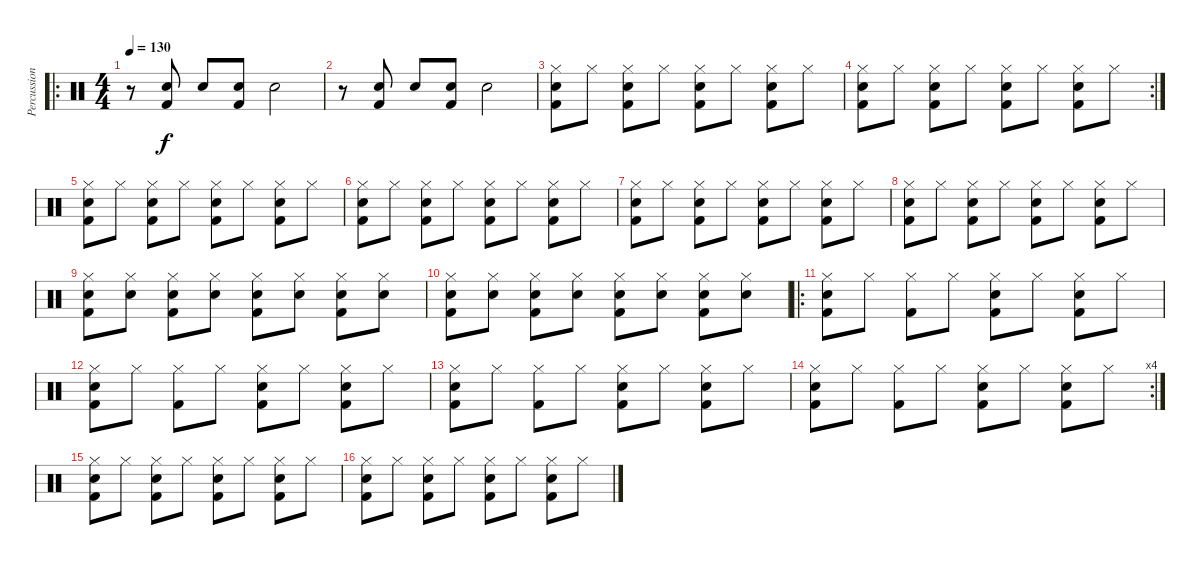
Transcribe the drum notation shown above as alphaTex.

\track ("Percussion" "Percussion") {instrument percussion}
\staff {score}
\articulation defaults
\ro
\ts (4 4)
\tempo 130
\clef neutral
\ks c
r.8{dy f volume 12} ("Snare (hit) 2" "Kick (hit) 2").8 "Snare (hit) 2".8 ("Snare (hit) 2" "Kick (hit) 2").8 "Snare (hit) 2".2 |
r.8 ("Snare (hit) 2" "Kick (hit) 2").8 "Snare (hit) 2".8 ("Snare (hit) 2" "Kick (hit) 2").8 "Snare (hit) 2".2 |
("Snare (hit) 2" "Hi-Hat (closed)" "Kick (hit) 2").8 "Hi-Hat (closed)".8 ("Snare (hit) 2" "Hi-Hat (closed)" "Kick (hit) 2").8 "Hi-Hat (closed)".8 ("Snare (hit) 2" "Hi-Hat (closed)" "Kick (hit) 2").8 "Hi-Hat (closed)".8 ("Snare (hit) 2" "Hi-Hat (closed)" "Kick (hit) 2").8 "Hi-Hat (closed)".8 |
\rc 2
("Snare (hit) 2" "Hi-Hat (closed)" "Kick (hit) 2").8 "Hi-Hat (closed)".8 ("Snare (hit) 2" "Hi-Hat (closed)" "Kick (hit) 2").8 "Hi-Hat (closed)".8 ("Snare (hit) 2" "Hi-Hat (closed)" "Kick (hit) 2").8 "Hi-Hat (closed)".8 ("Snare (hit) 2" "Hi-Hat (closed)" "Kick (hit) 2").8 "Hi-Hat (closed)".8 |
("Snare (hit) 2" "Hi-Hat (closed)" "Kick (hit) 2").8 "Hi-Hat (closed)".8 ("Snare (hit) 2" "Hi-Hat (closed)" "Kick (hit) 2").8 "Hi-Hat (closed)".8 ("Snare (hit) 2" "Hi-Hat (closed)" "Kick (hit) 2").8 "Hi-Hat (closed)".8 ("Snare (hit) 2" "Hi-Hat (closed)" "Kick (hit) 2").8 "Hi-Hat (closed)".8 |
("Snare (hit) 2" "Hi-Hat (closed)" "Kick (hit) 2").8 "Hi-Hat (closed)".8 ("Snare (hit) 2" "Hi-Hat (closed)" "Kick (hit) 2").8 "Hi-Hat (closed)".8 ("Snare (hit) 2" "Hi-Hat (closed)" "Kick (hit) 2").8 "Hi-Hat (closed)".8 ("Snare (hit) 2" "Hi-Hat (closed)" "Kick (hit) 2").8 "Hi-Hat (closed)".8 |
("Snare (hit) 2" "Hi-Hat (closed)" "Kick (hit) 2").8 "Hi-Hat (closed)".8 ("Snare (hit) 2" "Hi-Hat (closed)" "Kick (hit) 2").8 "Hi-Hat (closed)".8 ("Snare (hit) 2" "Hi-Hat (closed)" "Kick (hit) 2").8 "Hi-Hat (closed)".8 ("Snare (hit) 2" "Hi-Hat (closed)" "Kick (hit) 2").8 "Hi-Hat (closed)".8 |
("Snare (hit) 2" "Hi-Hat (closed)" "Kick (hit) 2").8 "Hi-Hat (closed)".8 ("Snare (hit) 2" "Hi-Hat (closed)" "Kick (hit) 2").8 "Hi-Hat (closed)".8 ("Snare (hit) 2" "Hi-Hat (closed)" "Kick (hit) 2").8 "Hi-Hat (closed)".8 ("Snare (hit) 2" "Hi-Hat (closed)" "Kick (hit) 2").8 "Hi-Hat (closed)".8 |
("Hi-Hat (closed)" "Snare (hit) 2" "Kick (hit) 2").8 ("Hi-Hat (closed)" "Snare (hit) 2").8 ("Hi-Hat (closed)" "Snare (hit) 2" "Kick (hit) 2").8 ("Hi-Hat (closed)" "Snare (hit) 2").8 ("Hi-Hat (closed)" "Snare (hit) 2" "Kick (hit) 2").8 ("Hi-Hat (closed)" "Snare (hit) 2").8 ("Hi-Hat (closed)" "Snare (hit) 2" "Kick (hit) 2").8 ("Hi-Hat (closed)" "Snare (hit) 2").8 |
("Hi-Hat (closed)" "Snare (hit) 2" "Kick (hit) 2").8 ("Hi-Hat (closed)" "Snare (hit) 2").8 ("Hi-Hat (closed)" "Snare (hit) 2" "Kick (hit) 2").8 ("Hi-Hat (closed)" "Snare (hit) 2").8 ("Hi-Hat (closed)" "Snare (hit) 2" "Kick (hit) 2").8 ("Hi-Hat (closed)" "Snare (hit) 2").8 ("Hi-Hat (closed)" "Snare (hit) 2" "Kick (hit) 2").8 ("Hi-Hat (closed)" "Snare (hit) 2").8 |
\ro
("Hi-Hat (closed)" "Kick (hit) 2" "Snare (hit) 2").8 "Hi-Hat (closed)".8 ("Hi-Hat (closed)" "Kick (hit) 2").8 "Hi-Hat (closed)".8 ("Hi-Hat (closed)" "Kick (hit) 2" "Snare (hit) 2").8 "Hi-Hat (closed)".8 ("Hi-Hat (closed)" "Kick (hit) 2" "Snare (hit) 2").8 "Hi-Hat (closed)".8 |
("Hi-Hat (closed)" "Kick (hit) 2" "Snare (hit) 2").8 "Hi-Hat (closed)".8 ("Hi-Hat (closed)" "Kick (hit) 2").8 "Hi-Hat (closed)".8 ("Hi-Hat (closed)" "Kick (hit) 2" "Snare (hit) 2").8 "Hi-Hat (closed)".8 ("Hi-Hat (closed)" "Kick (hit) 2" "Snare (hit) 2").8 "Hi-Hat (closed)".8 |
("Hi-Hat (closed)" "Kick (hit) 2" "Snare (hit) 2").8 "Hi-Hat (closed)".8 ("Hi-Hat (closed)" "Kick (hit) 2").8 "Hi-Hat (closed)".8 ("Hi-Hat (closed)" "Kick (hit) 2" "Snare (hit) 2").8 "Hi-Hat (closed)".8 ("Hi-Hat (closed)" "Kick (hit) 2" "Snare (hit) 2").8 "Hi-Hat (closed)".8 |
\rc 4
("Hi-Hat (closed)" "Kick (hit) 2" "Snare (hit) 2").8 "Hi-Hat (closed)".8 ("Hi-Hat (closed)" "Kick (hit) 2").8 "Hi-Hat (closed)".8 ("Hi-Hat (closed)" "Kick (hit) 2" "Snare (hit) 2").8 "Hi-Hat (closed)".8 ("Hi-Hat (closed)" "Kick (hit) 2" "Snare (hit) 2").8 "Hi-Hat (closed)".8 |
("Snare (hit) 2" "Hi-Hat (closed)" "Kick (hit) 2").8 "Hi-Hat (closed)".8 ("Snare (hit) 2" "Hi-Hat (closed)" "Kick (hit) 2").8 "Hi-Hat (closed)".8 ("Snare (hit) 2" "Hi-Hat (closed)" "Kick (hit) 2").8 "Hi-Hat (closed)".8 ("Snare (hit) 2" "Hi-Hat (closed)" "Kick (hit) 2").8 "Hi-Hat (closed)".8 |
("Snare (hit) 2" "Hi-Hat (closed)" "Kick (hit) 2").8 "Hi-Hat (closed)".8 ("Snare (hit) 2" "Hi-Hat (closed)" "Kick (hit) 2").8 "Hi-Hat (closed)".8 ("Snare (hit) 2" "Hi-Hat (closed)" "Kick (hit) 2").8 "Hi-Hat (closed)".8 ("Snare (hit) 2" "Hi-Hat (closed)" "Kick (hit) 2").8 "Hi-Hat (closed)".8
